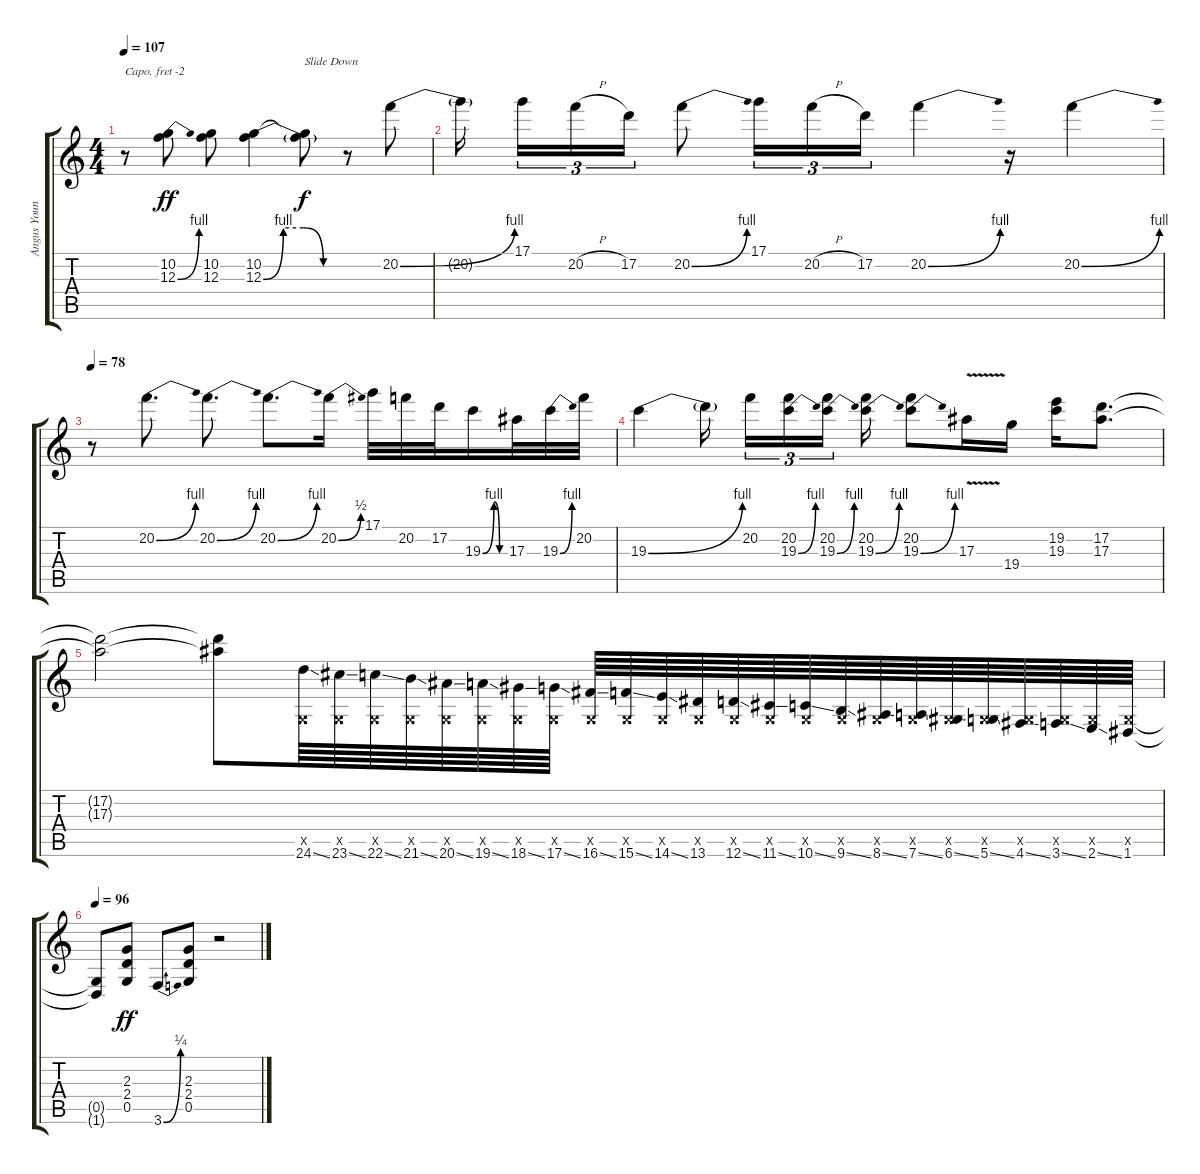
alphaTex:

\track ("Angus Young" "Angus Youn") {instrument distortionguitar}
\staff {score tabs}
\capo -2
\tuning (E4 B3 G3 D3 A2 E2) {hide}
\ts (4 4)
\tempo 107
\clef g2
\ks c
r.8{dy f} (10.2 12.3{be (bend 0 0 60 4)}).8{dy ff} (10.2 12.3).8 (10.2 12.3{be (custom 0 0 15 4 30 4 45 0 60 0)}).4 (10.2{t} 12.3{t}).8{txt "Slide Down" dy f} r.8 20.2{be (bend 0 0 60 4)}.8 |
20.2{t}.16 17.1.16{tu (3 2)} 20.2{h}.16{tu (3 2)} 17.2.16{tu (3 2)} 20.2{be (bend 0 0 60 4)}.8 17.1.16{tu (3 2)} 20.2{h}.16{tu (3 2)} 17.2.16{tu (3 2)} 20.2{be (bend 0 0 60 4)}.4 r.16 20.2{be (bend 0 0 60 4)}.4 |
\tempo 78
r.8 20.2{be (bend 0 0 60 4)}.8{d} 20.2{be (bend 0 0 60 4)}.8{d} 20.2{be (bend 0 0 60 4)}.8{d} 20.2{be (bend 0 0 60 2)}.16 17.1.32 20.2.32 17.2.32 19.3{be (custom 0 0 30 4 45 0 60 0)}.16 17.3.32 19.3{be (bend 0 0 60 4)}.32 20.2.32 |
19.3{be (bend 0 0 60 4)}.4 19.3{t}.16 20.2.16{tu (3 2)} (20.2 19.3{be (bend 0 0 60 4)}).16{tu (3 2)} (20.2 19.3{be (bend 0 0 60 4)}).16{tu (3 2)} (20.2 19.3{be (bend 0 0 60 4)}).16 (20.2 19.3{be (bend 0 0 60 4)}).8 17.3{v}.16 19.4.16 (19.2 19.3).16 (17.2 17.3).8{d} |
(17.2{t} 17.3{t}).2 (17.2{t} 17.3{t}).8 (0.5{x} 24.6{ss}).64 (0.5{x} 23.6{ss}).64 (0.5{x} 22.6{ss}).64 (0.5{x} 21.6{ss}).64 (0.5{x} 20.6{ss}).64 (0.5{x} 19.6{ss}).64 (0.5{x} 18.6{ss}).64 (0.5{x} 17.6{ss}).64 (0.5{x} 16.6{ss}).64 (0.5{x} 15.6{ss}).64 (0.5{x} 14.6{ss}).64 (0.5{x} 13.6).64 (0.5{x} 12.6{ss}).64 (0.5{x} 11.6{ss}).64 (0.5{x} 10.6{ss}).64 (0.5{x} 9.6{ss}).64 (0.5{x} 8.6{ss}).64 (0.5{x} 7.6{ss}).64 (0.5{x} 6.6{ss}).64 (0.5{x} 5.6{ss}).64 (0.5{x} 4.6{ss}).64 (0.5{x} 3.6{ss}).64 (0.5{x} 2.6{ss}).64 (0.5{x} 1.6).64 |
\tempo 96
(0.5{t} 1.6{t}).8 (2.3 2.4 0.5).8{dy ff} 3.6{be (bend 0 0 60 1)}.8 (2.3 2.4 0.5).8 r.2
